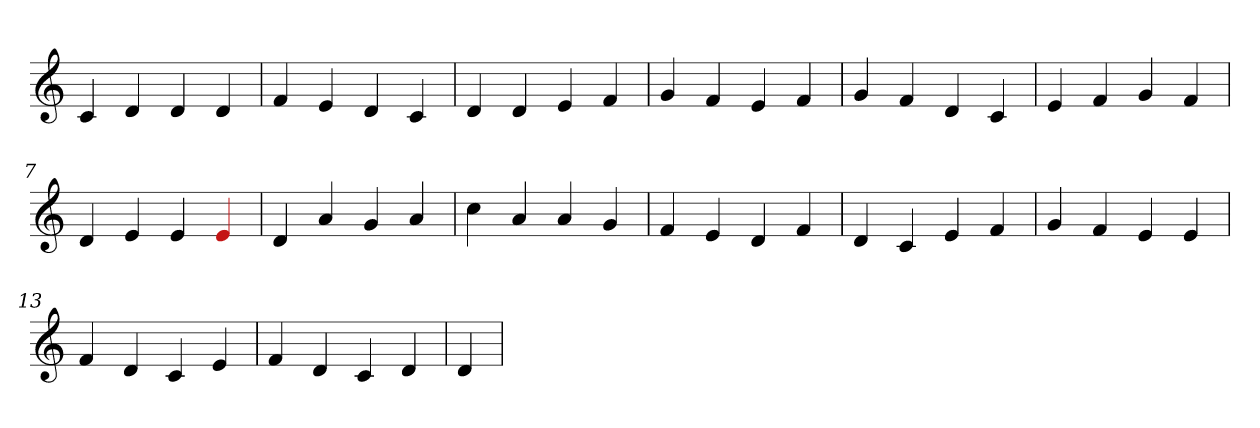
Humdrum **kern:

**kern
*part1
*staff1
*clefG2
=1
4c
4d
4d
4d
=2
4f
4e
4d
4c
=3
4d
4d
4e
4f
=4
4g
4f
4e
4f
=5
4g
4f
4d
4c
=6
4e
4f
4g
4f
=7
4d
4e
4e
4Re
=8
4d
4a
4g
4a
=9
4cc
4a
4a
4g
=10
4f
4e
4d
4f
=11
4d
4c
4e
4f
=12
4g
4f
4e
4e
=13
4f
4d
4c
4e
=14
4f
4d
4c
4d
=15
4d
=
*-
